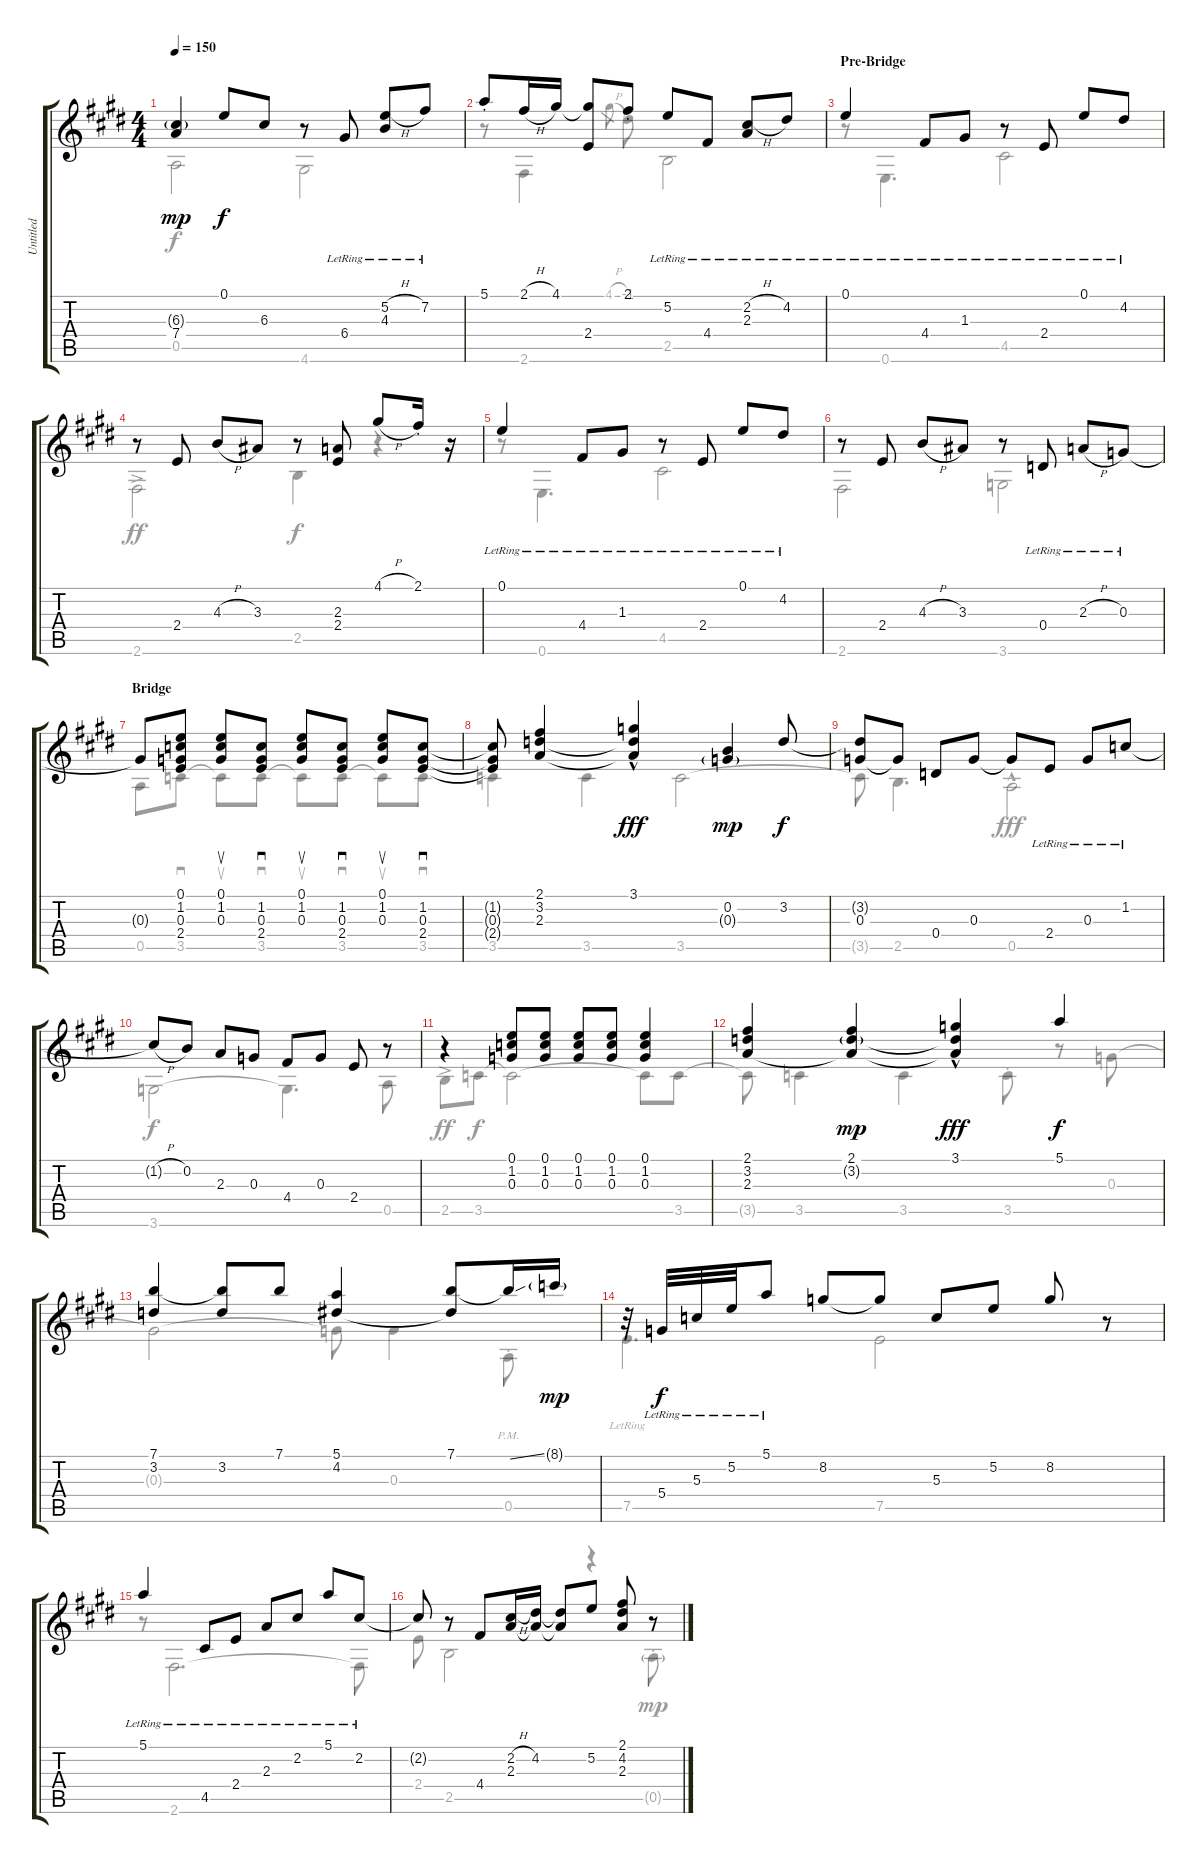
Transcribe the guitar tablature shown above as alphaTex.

\track ("Untitled" "Untitled") {instrument acousticguitarsteel}
\staff {score tabs}
\tuning (E4 B3 G3 D3 A2 E2) {hide}
\voice
\ts (4 4)
\tempo 150
\clef g2
\ks e
(6.3{g} 7.4).4{dy mp} 0.1.8{dy f} 6.3.8 r.8 6.4{lr}.8 (5.2{h lr} 4.3{lr}).8 7.2{lr}.8 |
\ks c#minor
5.1{st}.8 2.1{h}.16 4.1.16 (4.1{t} 2.4).8 2.1{st}.8 5.2{lr}.8 4.4{lr}.8 (2.2{h lr} 2.3{lr}).8 4.2{lr}.8 |
\section ("" "Pre-Bridge")
0.1{lr}.4 4.4{lr}.8 1.3{lr}.8 r.8 2.4{lr}.8 0.1{lr}.8 4.2{lr}.8 |
r.8 2.4.8 4.3{h}.8 3.3.8 r.8 (2.3 2.4).8 4.1{h}.8 2.1{st}.16 r.16 |
\ks e
0.1{lr}.4 4.4{lr}.8 1.3{lr}.8 r.8 2.4{lr}.8 0.1{lr}.8 4.2{lr}.8 |
\ks c#minor
r.8 2.4.8 4.3{h}.8 3.3.8 r.8 0.4{lr}.8 2.3{h lr}.8 0.3{lr}.8 |
\section ("" "Bridge")
0.3{t}.8 (0.1 1.2 0.3 2.4).8 (0.1 1.2 0.3).8{su} (1.2 0.3 2.4).8{sd} (0.1 1.2 0.3).8{su} (1.2 0.3 2.4).8{sd} (0.1 1.2 0.3).8{su} (1.2 0.3 2.4).8{sd} |
(1.2{t} 0.3{t} 2.4{t}).8 (2.1 3.2 2.3).4 (3.1{hac} 3.2{t} 2.3{t}).4{dy fff} (0.2 0.3{g}).4{dy mp} 3.2.8{dy f} |
\ks e
(3.2{t} 0.3).8 0.3{t}.8 0.4.8 0.3.8 0.3{t}.8 2.4{lr}.8 0.3{lr}.8 1.2{lr}.8 |
\ks c#minor
1.2{h t}.8 0.2.8 2.3.8 0.3.8 4.4.8 0.3.8 2.4.8 r.8 |
r.4 (0.1 1.2 0.3).8 (0.1 1.2 0.3).8 (0.1 1.2 0.3).8 (0.1 1.2 0.3).8 (0.1 1.2 0.3).4 |
(2.1 3.2 2.3).4 (2.1 3.2{g} 2.3{t}).4{dy mp} (3.1{hac} 3.2{t} 2.3{t}).4{dy fff} 5.1.4{dy f} |
\ks e
(7.1 3.2).4 (7.1{t} 3.2).8 7.1.8 (5.1 4.2).4 (7.1 4.2{t}).8 7.1{ss t}.16 8.1{g}.16{dy mp} |
\ks c#minor
r.32 5.4{lr}.32{dy f} 5.3{lr}.32 5.2{lr}.32 5.1{lr}.8 8.2.8 8.2{t}.8 5.3.8 5.2.8 8.2.8 r.8 |
5.1{lr}.4 4.5{lr}.8 2.4{lr}.8 2.3{lr}.8 2.2{lr}.8 5.1{lr}.8 2.2{lr}.8 |
2.2{t}.8 r.8 4.4.8 (2.2{h} 2.3).16 (4.2 2.3{t}).16 (4.2{t} 2.3{t}).8 5.2.8 (2.1 4.2 2.3).8 r.8
\voice
\clef g2
\ottava regular
\simile none
\ks e
0.5.2{dy f} 4.6.2 |
\ks c#minor
r.8 2.6.4 4.1{h}.8{gr} -1.1.8 2.5.2 |
r.8 0.6.4{d} 4.5.2 |
2.6{ac}.2{dy ff} 2.5.4{dy f} r.4 |
\ks e
r.8 0.6.4{d} 4.5.2 |
\ks c#minor
2.6.2 3.6.2 |
0.5.8 3.5.8{sd} 3.5{t}.8{su} 3.5.8{sd} 3.5{t}.8{su} 3.5.8{sd} 3.5{t}.8{su} 3.5.8{sd} |
3.5.4 3.5.4 3.5.2 |
\ks e
3.5{t}.8 2.5.4{d} 0.5{hac}.2{dy fff} |
\ks c#minor
3.6.2{dy f} 3.6{t}.4{d} 0.5.8 |
2.5{ac}.8{dy ff} 3.5.8{dy f} 3.5{t}.2 3.5{t}.8 3.5.8 |
3.5{t}.8 3.5.4 3.5.4 3.5{st}.8 r.8 0.3.8 |
\ks e
0.3{t}.2 0.3{t}.8 0.3.4 0.5{pm st}.8 |
\ks c#minor
7.5{lr}.4{d} 7.5.2 r.8 |
r.8 2.6.2{d} 2.6{t}.8 |
2.4.8 2.5.2 r.4 0.5{g st}.8{dy mp}
